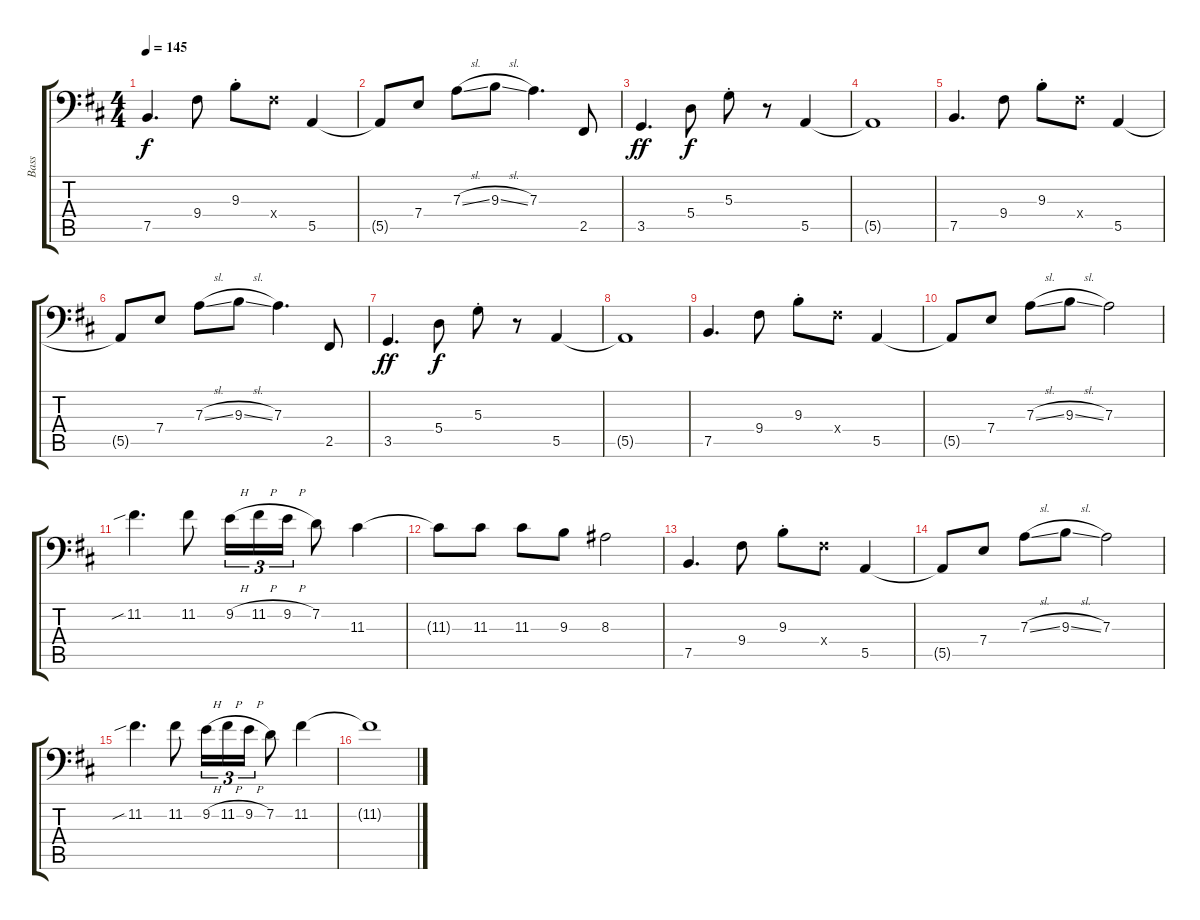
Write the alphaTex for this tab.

\track ("Bass" "Bass") {instrument electricbassfinger}
\staff {score tabs}
\tuning (C3 G2 D2 A1 E1 B0) {hide}
\ts (4 4)
\tempo 145
\clef f4
\ks d
7.5.4{d dy f} 9.4.8 9.3{st}.8 9.4{x}.8 5.5.4 |
5.5{t}.8 7.4.8 7.3{sl}.8 9.3{sl}.8 7.3.4{d} 2.5.8 |
3.5.4{d dy ff} 5.4.8{dy f} 5.3{st}.8 r.8 5.5.4 |
5.5{t}.1 |
7.5.4{d} 9.4.8 9.3{st}.8 9.4{x}.8 5.5.4 |
5.5{t}.8 7.4.8 7.3{sl}.8 9.3{sl}.8 7.3.4{d} 2.5.8 |
3.5.4{d dy ff} 5.4.8{dy f} 5.3{st}.8 r.8 5.5.4 |
5.5{t}.1 |
7.5.4{d} 9.4.8 9.3{st}.8 9.4{x}.8 5.5.4 |
5.5{t}.8 7.4.8 7.3{sl}.8 9.3{sl}.8 7.3.2 |
11.2{sib}.4{d} 11.2.8 9.2{h}.16{tu (3 2)} 11.2{h}.16{tu (3 2)} 9.2{h}.16{tu (3 2)} 7.2.8 11.3.4 |
11.3{t}.8 11.3.8 11.3.8 9.3.8 8.3.2 |
7.5.4{d} 9.4.8 9.3{st}.8 9.4{x}.8 5.5.4 |
5.5{t}.8 7.4.8 7.3{sl}.8 9.3{sl}.8 7.3.2 |
11.2{sib}.4{d} 11.2.8 9.2{h}.16{tu (3 2)} 11.2{h}.16{tu (3 2)} 9.2{h}.16{tu (3 2)} 7.2.8 11.2.4 |
11.2{t}.1
